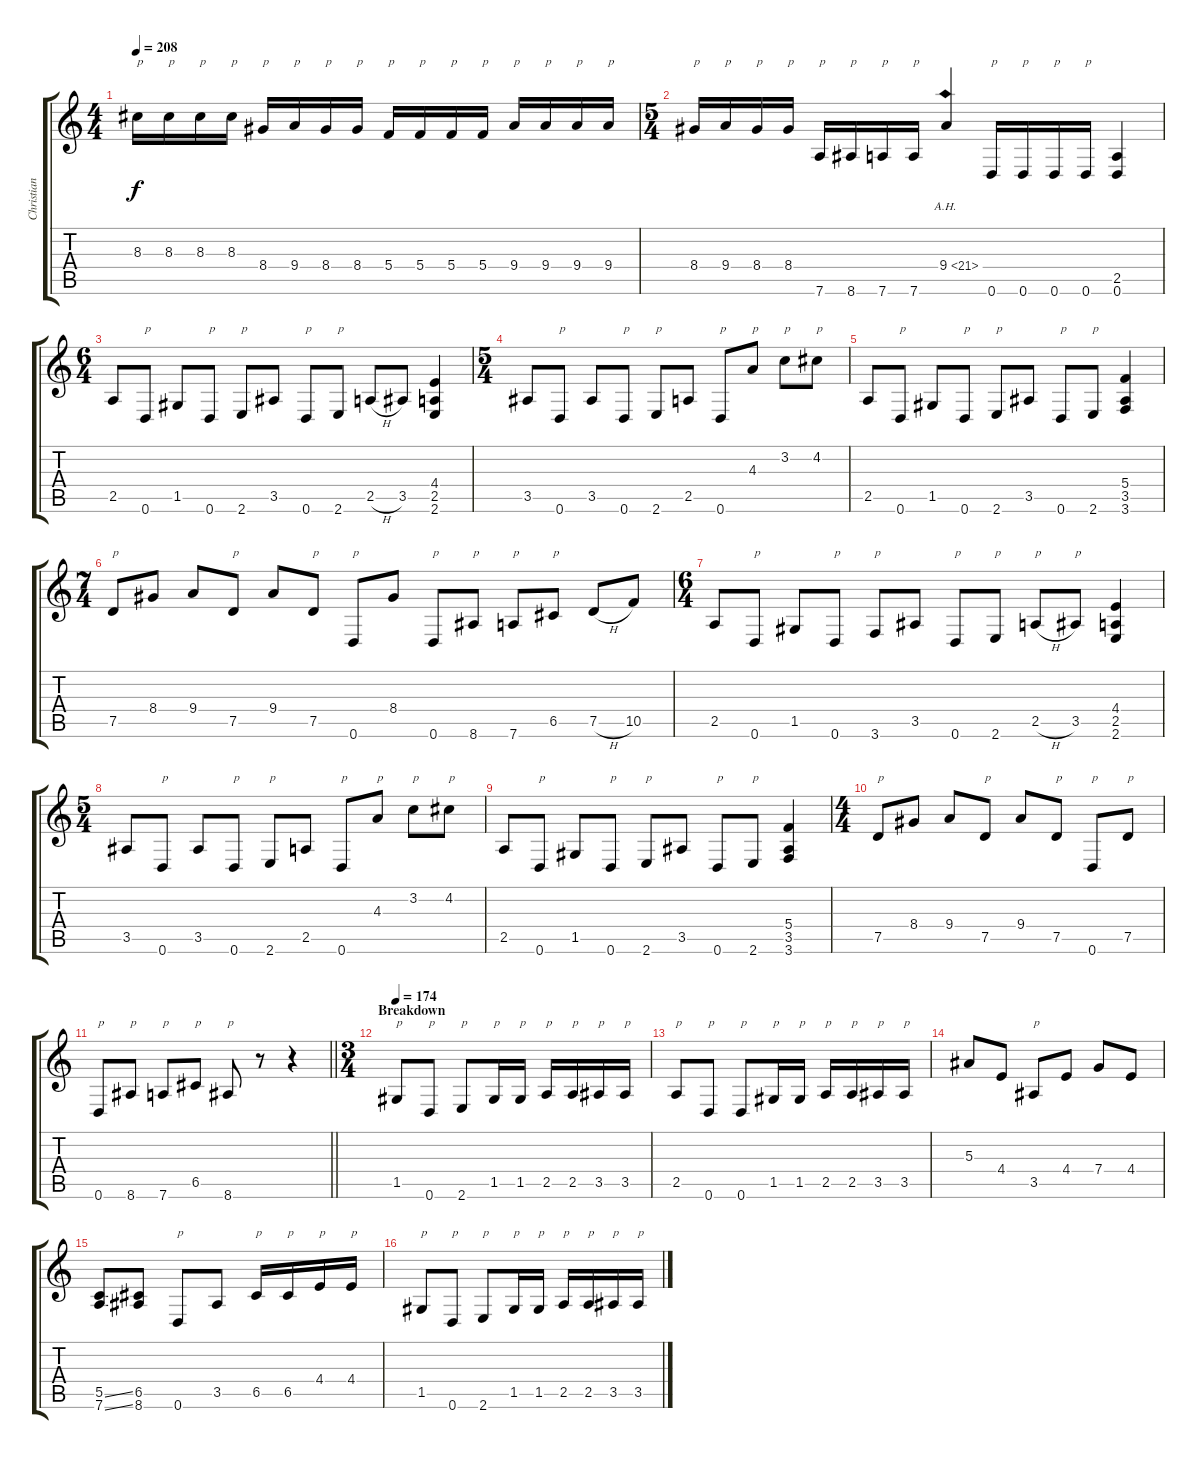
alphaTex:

\track ("Christian Muenzner" "Christian ") {instrument distortionguitar}
\staff {score tabs}
\tuning (D4 A3 F3 C3 G2 D2) {hide}
\ts (4 4)
\tempo 208
\clef g2
\ks c
8.3.16{txt "p" dy f} 8.3.16{txt "p"} 8.3.16{txt "p"} 8.3.16{txt "p"} 8.4.16{txt "p"} 9.4.16{txt "p"} 8.4.16{txt "p"} 8.4.16{txt "p"} 5.4.16{txt "p"} 5.4.16{txt "p"} 5.4.16{txt "p"} 5.4.16{txt "p"} 9.4.16{txt "p"} 9.4.16{txt "p"} 9.4.16{txt "p"} 9.4.16{txt "p"} |
\ts (5 4)
8.4.16{txt "p"} 9.4.16{txt "p"} 8.4.16{txt "p"} 8.4.16{txt "p"} 7.6.16{txt "p"} 8.6.16{txt "p"} 7.6.16{txt "p"} 7.6.16{txt "p"} 9.4{ah 12}.4 0.6.16{txt "p"} 0.6.16{txt "p"} 0.6.16{txt "p"} 0.6.16{txt "p"} (2.5 0.6).4 |
\ts (6 4)
2.5.8 0.6.8{txt "p"} 1.5.8 0.6.8{txt "p"} 2.6.8{txt "p"} 3.5.8 0.6.8{txt "p"} 2.6.8{txt "p"} 2.5{h}.8 3.5.8 (4.4 2.5 2.6).4 |
\ts (5 4)
3.5.8 0.6.8{txt "p"} 3.5.8 0.6.8{txt "p"} 2.6.8{txt "p"} 2.5.8 0.6.8{txt "p"} 4.3.8{txt "p"} 3.2.8{txt "p"} 4.2.8{txt "p"} |
2.5.8 0.6.8{txt "p"} 1.5.8 0.6.8{txt "p"} 2.6.8{txt "p"} 3.5.8 0.6.8{txt "p"} 2.6.8{txt "p"} (5.4 3.5 3.6).4 |
\ts (7 4)
7.5.8{txt "p"} 8.4.8 9.4.8 7.5.8{txt "p"} 9.4.8 7.5.8{txt "p"} 0.6.8{txt "p"} 8.4.8 0.6.8{txt "p"} 8.6.8{txt "p"} 7.6.8{txt "p"} 6.5.8{txt "p"} 7.5{h}.8 10.5.8 |
\ts (6 4)
2.5.8 0.6.8{txt "p"} 1.5.8 0.6.8{txt "p"} 3.6.8{txt "p"} 3.5.8 0.6.8{txt "p"} 2.6.8{txt "p"} 2.5{h}.8{txt "p"} 3.5.8{txt "p"} (4.4 2.5 2.6).4 |
\ts (5 4)
3.5.8 0.6.8{txt "p"} 3.5.8 0.6.8{txt "p"} 2.6.8{txt "p"} 2.5.8 0.6.8{txt "p"} 4.3.8{txt "p"} 3.2.8{txt "p"} 4.2.8{txt "p"} |
2.5.8 0.6.8{txt "p"} 1.5.8 0.6.8{txt "p"} 2.6.8{txt "p"} 3.5.8 0.6.8{txt "p"} 2.6.8{txt "p"} (5.4 3.5 3.6).4 |
\ts (4 4)
7.5.8{txt "p"} 8.4.8 9.4.8 7.5.8{txt "p"} 9.4.8 7.5.8{txt "p"} 0.6.8{txt "p"} 7.5.8{txt "p"} |
\barLineRight lightlight
0.6.8{txt "p"} 8.6.8{txt "p"} 7.6.8{txt "p"} 6.5.8{txt "p"} 8.6.8{txt "p"} r.8 r.4 |
\ts (3 4)
\section ("" "Breakdown")
\tempo 174
1.5.8{txt "p"} 0.6.8{txt "p"} 2.6.8{txt "p"} 1.5.16{txt "p"} 1.5.16{txt "p"} 2.5.16{txt "p"} 2.5.16{txt "p"} 3.5.16{txt "p"} 3.5.16{txt "p"} |
2.5.8{txt "p"} 0.6.8{txt "p"} 0.6.8{txt "p"} 1.5.16{txt "p"} 1.5.16{txt "p"} 2.5.16{txt "p"} 2.5.16{txt "p"} 3.5.16{txt "p"} 3.5.16{txt "p"} |
5.3.8 4.4.8 3.5.8{txt "p"} 4.4.8 7.4.8 4.4.8 |
(5.5{ss} 7.6{ss}).8 (6.5 8.6).8 0.6.8{txt "p"} 3.5.8 6.5.16{txt "p"} 6.5.16{txt "p"} 4.4.16{txt "p"} 4.4.16{txt "p"} |
1.5.8{txt "p"} 0.6.8{txt "p"} 2.6.8{txt "p"} 1.5.16{txt "p"} 1.5.16{txt "p"} 2.5.16{txt "p"} 2.5.16{txt "p"} 3.5.16{txt "p"} 3.5.16{txt "p"}
